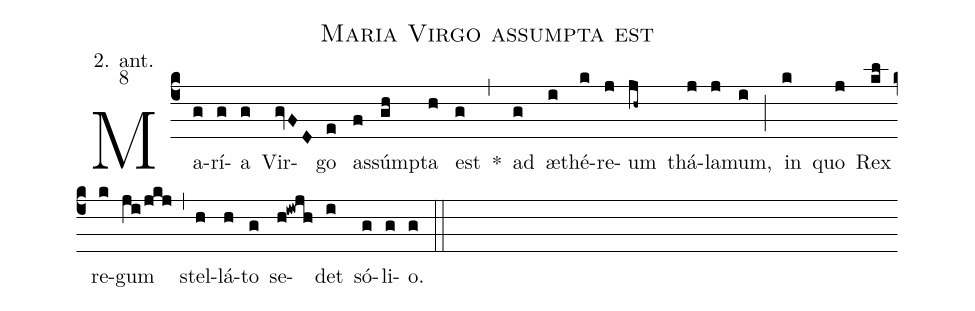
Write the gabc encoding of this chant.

name: Maria Virgo assumpta est;
office-part: 2. ant.;
mode: 8;
%%
% viii.G

(c4)
Ma(g)rí(g)a(g) Vir(gvFD)go(e) as(f)súmp(gh)ta(h) est(g) *(,)
ad(g) æ(i)thé(k)re(j)um(jh~) thá(j)la(j)mum,(i) (;)
in(k) quo(j) Rex(kl) re(k)gum(ji/jkj) (,)
stel(h)lá(h)to(g) se(h!iwjh)det(i) só(g)li(g)o.(g) (::)
